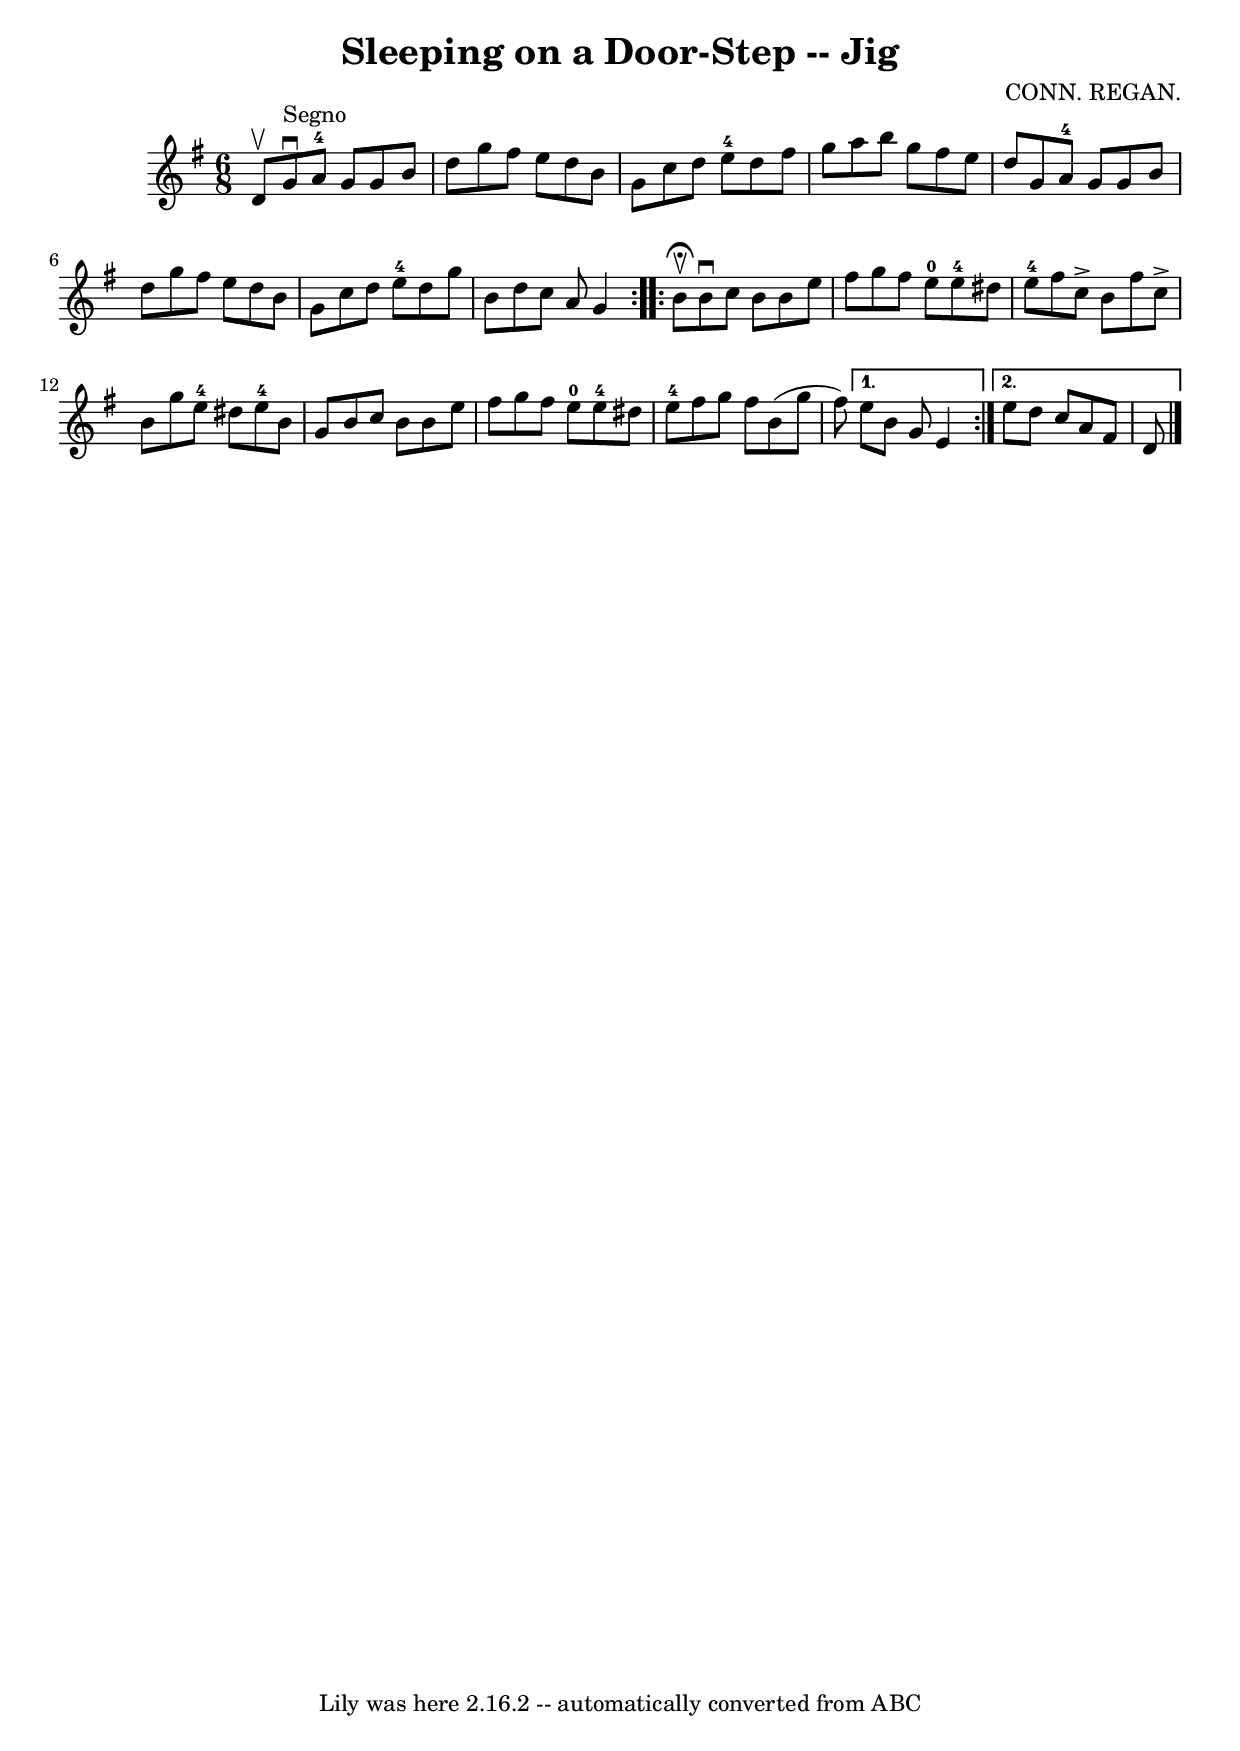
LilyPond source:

\version "2.7.40"
\include "Mammoth.ily"
\header {
	%% book = "Ryan's Mammoth Collection"
	composer = "CONN. REGAN."
	crossRefNumber = "1"
	footnotes = ""
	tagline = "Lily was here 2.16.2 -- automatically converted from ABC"
	title = "Sleeping on a Door-Step -- Jig"
}
voicedefault =  {
\set Score.defaultBarType = "empty"

\repeat volta 2 {
\time 6/8 \key g \major d'8^\upbow   |
 g'8^"Segno"^\downbow a'8 
-4 g'8 g'8 b'8 d''8  |
 g''8 fis''8 e''8 d''8    
b'8 g'8  |
 c''8 d''8 e''8-4 d''8 fis''8 g''8  
|
 a''8 b''8 g''8 fis''8 e''8 d''8  |
 g'8    
a'8-4 g'8 g'8 b'8 d''8  |
 g''8 fis''8 e''8 d''8 
 b'8 g'8  |
 c''8 d''8 e''8-4 d''8 g''8 b'8  
|
 d''8 c''8 a'8 g'4    } \repeat volta 2 { b'8 
^\fermata^\upbow |
 b'8^\downbow c''8 b'8 b'8 e''8    
fis''8  |
 g''8 fis''8 e''8-0 e''8-4 dis''8 e''8 
-4 |
 fis''8 c''8^\accent b'8 fis''8 c''8^\accent b'8  
|
 g''8 e''8-4 dis''8 e''8-4 b'8 g'8  |
     
b'8 c''8 b'8 b'8 e''8 fis''8  |
 g''8 fis''8 e''8 
-0 e''8-4 dis''8 e''8-4 |
 fis''8 g''8 fis''8  
 b'8 (g''8 fis''8) } \alternative{{ e''8 b'8 g'8 e'4  } {  
 e''8 d''8 c''8 a'8 fis'8 d'8    <<   \bar "|."  >>   }}
}

\score{
    <<

	\context Staff="default"
	{
	    \voicedefault 
	}

    >>
	\layout {
	}
	\midi {}
}
